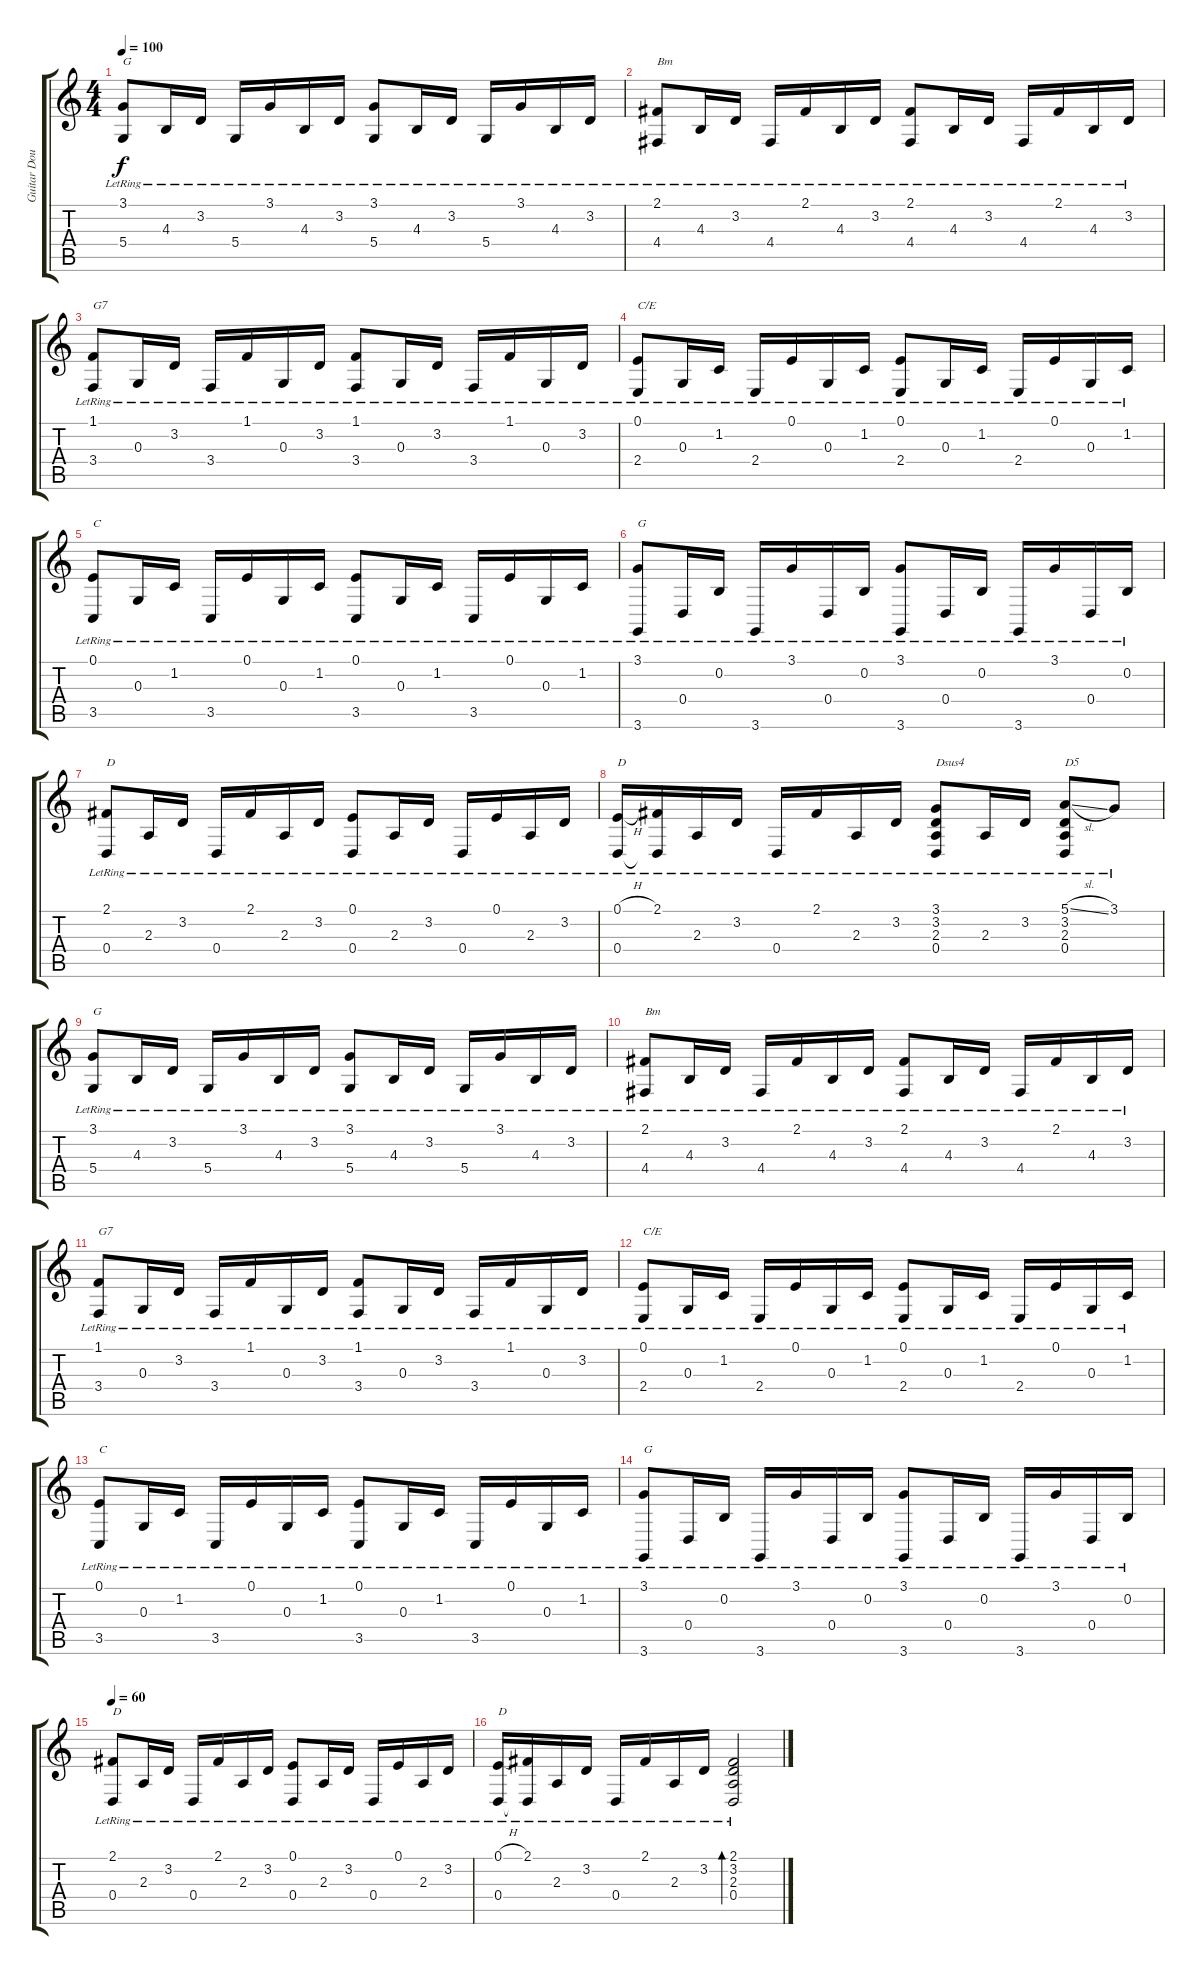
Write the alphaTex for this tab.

\track ("Guitar Doubling" "Guitar Dou") {instrument koto}
\staff {score tabs}
\tuning (E4 B3 G3 D3 A2 E2) {hide}
\ts (4 4)
\tempo 100
\clef g2
\ks c
(3.1{lr} 5.4{lr}).8{txt "G" dy f} 4.3{lr}.16 3.2{lr}.16 5.4{lr}.16 3.1{lr}.16 4.3{lr}.16 3.2{lr}.16 (3.1{lr} 5.4{lr}).8 4.3{lr}.16 3.2{lr}.16 5.4{lr}.16 3.1{lr}.16 4.3{lr}.16 3.2{lr}.16 |
(2.1{lr} 4.4{lr}).8{txt "Bm"} 4.3{lr}.16 3.2{lr}.16 4.4{lr}.16 2.1{lr}.16 4.3{lr}.16 3.2{lr}.16 (2.1{lr} 4.4{lr}).8 4.3{lr}.16 3.2{lr}.16 4.4{lr}.16 2.1{lr}.16 4.3{lr}.16 3.2{lr}.16 |
(1.1{lr} 3.4{lr}).8{txt "G7"} 0.3{lr}.16 3.2{lr}.16 3.4{lr}.16 1.1{lr}.16 0.3{lr}.16 3.2{lr}.16 (1.1{lr} 3.4{lr}).8 0.3{lr}.16 3.2{lr}.16 3.4{lr}.16 1.1{lr}.16 0.3{lr}.16 3.2{lr}.16 |
(0.1{lr} 2.4{lr}).8{txt "C/E"} 0.3{lr}.16 1.2{lr}.16 2.4{lr}.16 0.1{lr}.16 0.3{lr}.16 1.2{lr}.16 (0.1{lr} 2.4{lr}).8 0.3{lr}.16 1.2{lr}.16 2.4{lr}.16 0.1{lr}.16 0.3{lr}.16 1.2{lr}.16 |
(0.1{lr} 3.5{lr}).8{txt "C"} 0.3{lr}.16 1.2{lr}.16 3.5{lr}.16 0.1{lr}.16 0.3{lr}.16 1.2{lr}.16 (0.1{lr} 3.5{lr}).8 0.3{lr}.16 1.2{lr}.16 3.5{lr}.16 0.1{lr}.16 0.3{lr}.16 1.2{lr}.16 |
(3.1{lr} 3.6{lr}).8{txt "G"} 0.4{lr}.16 0.2{lr}.16 3.6{lr}.16 3.1{lr}.16 0.4{lr}.16 0.2{lr}.16 (3.1{lr} 3.6{lr}).8 0.4{lr}.16 0.2{lr}.16 3.6{lr}.16 3.1{lr}.16 0.4{lr}.16 0.2{lr}.16 |
(2.1{lr} 0.4{lr}).8{txt "D"} 2.3{lr}.16 3.2{lr}.16 0.4{lr}.16 2.1{lr}.16 2.3{lr}.16 3.2{lr}.16 (0.1{lr} 0.4{lr}).8 2.3{lr}.16 3.2{lr}.16 0.4{lr}.16 0.1{lr}.16 2.3{lr}.16 3.2{lr}.16 |
(0.1{h lr} 0.4{lr}).16{txt "D"} (2.1{lr} 0.4{t}).16 2.3{lr}.16 3.2{lr}.16 0.4{lr}.16 2.1{lr}.16 2.3{lr}.16 3.2{lr}.16 (3.1{lr} 3.2 2.3 0.4).8{txt "Dsus4"} 2.3{lr}.16 3.2{lr}.16 (5.1{sl lr} 3.2 2.3 0.4).8{txt "D5"} 3.1{lr}.8 |
(3.1{lr} 5.4{lr}).8{txt "G"} 4.3{lr}.16 3.2{lr}.16 5.4{lr}.16 3.1{lr}.16 4.3{lr}.16 3.2{lr}.16 (3.1{lr} 5.4{lr}).8 4.3{lr}.16 3.2{lr}.16 5.4{lr}.16 3.1{lr}.16 4.3{lr}.16 3.2{lr}.16 |
(2.1{lr} 4.4{lr}).8{txt "Bm"} 4.3{lr}.16 3.2{lr}.16 4.4{lr}.16 2.1{lr}.16 4.3{lr}.16 3.2{lr}.16 (2.1{lr} 4.4{lr}).8 4.3{lr}.16 3.2{lr}.16 4.4{lr}.16 2.1{lr}.16 4.3{lr}.16 3.2{lr}.16 |
(1.1{lr} 3.4{lr}).8{txt "G7"} 0.3{lr}.16 3.2{lr}.16 3.4{lr}.16 1.1{lr}.16 0.3{lr}.16 3.2{lr}.16 (1.1{lr} 3.4{lr}).8 0.3{lr}.16 3.2{lr}.16 3.4{lr}.16 1.1{lr}.16 0.3{lr}.16 3.2{lr}.16 |
(0.1{lr} 2.4{lr}).8{txt "C/E"} 0.3{lr}.16 1.2{lr}.16 2.4{lr}.16 0.1{lr}.16 0.3{lr}.16 1.2{lr}.16 (0.1{lr} 2.4{lr}).8 0.3{lr}.16 1.2{lr}.16 2.4{lr}.16 0.1{lr}.16 0.3{lr}.16 1.2{lr}.16 |
(0.1{lr} 3.5{lr}).8{txt "C"} 0.3{lr}.16 1.2{lr}.16 3.5{lr}.16 0.1{lr}.16 0.3{lr}.16 1.2{lr}.16 (0.1{lr} 3.5{lr}).8 0.3{lr}.16 1.2{lr}.16 3.5{lr}.16 0.1{lr}.16 0.3{lr}.16 1.2{lr}.16 |
(3.1{lr} 3.6{lr}).8{txt "G"} 0.4{lr}.16 0.2{lr}.16 3.6{lr}.16 3.1{lr}.16 0.4{lr}.16 0.2{lr}.16 (3.1{lr} 3.6{lr}).8 0.4{lr}.16 0.2{lr}.16 3.6{lr}.16 3.1{lr}.16 0.4{lr}.16 0.2{lr}.16 |
\tempo 60
(2.1{lr} 0.4{lr}).8{txt "D"} 2.3{lr}.16 3.2{lr}.16 0.4{lr}.16 2.1{lr}.16 2.3{lr}.16 3.2{lr}.16 (0.1{lr} 0.4{lr}).8 2.3{lr}.16 3.2{lr}.16 0.4{lr}.16 0.1{lr}.16 2.3{lr}.16 3.2{lr}.16 |
(0.1{h lr} 0.4{lr}).16{txt "D"} (2.1{lr} 0.4{t}).16 2.3{lr}.16 3.2{lr}.16 0.4{lr}.16 2.1{lr}.16 2.3{lr}.16 3.2{lr}.16 (2.1{lr} 3.2 2.3 0.4).2{bd 120}
